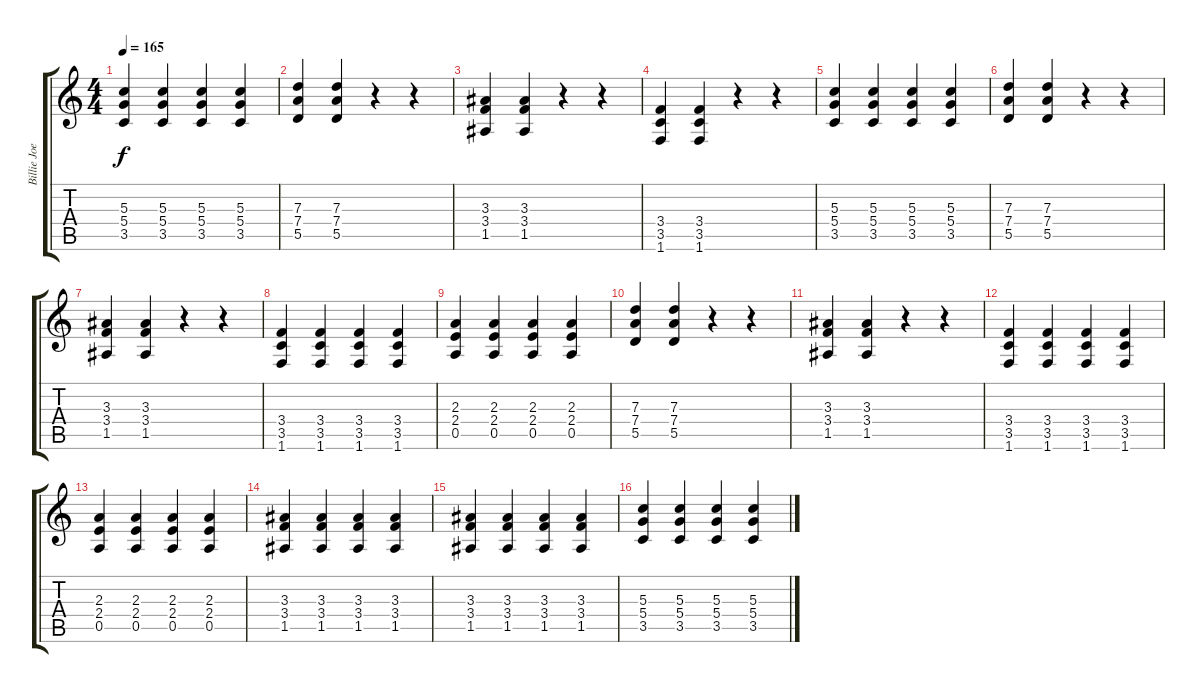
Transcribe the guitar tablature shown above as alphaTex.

\track ("Billie Joe Armstrong - Guitar" "Billie Joe") {instrument distortionguitar}
\staff {score tabs}
\tuning (E4 B3 G3 D3 A2 E2) {hide}
\ts (4 4)
\tempo 165
\clef g2
\ks c
(5.3 5.4 3.5).4{dy f} (5.3 5.4 3.5).4 (5.3 5.4 3.5).4 (5.3 5.4 3.5).4 |
(7.3 7.4 5.5).4 (7.3 7.4 5.5).4 r.4 r.4 |
(3.3 3.4 1.5).4 (3.3 3.4 1.5).4 r.4 r.4 |
(3.4 3.5 1.6).4 (3.4 3.5 1.6).4 r.4 r.4 |
(5.3 5.4 3.5).4 (5.3 5.4 3.5).4 (5.3 5.4 3.5).4 (5.3 5.4 3.5).4 |
(7.3 7.4 5.5).4 (7.3 7.4 5.5).4 r.4 r.4 |
(3.3 3.4 1.5).4 (3.3 3.4 1.5).4 r.4 r.4 |
(3.4 3.5 1.6).4 (3.4 3.5 1.6).4 (3.4 3.5 1.6).4 (3.4 3.5 1.6).4 |
(2.3 2.4 0.5).4 (2.3 2.4 0.5).4 (2.3 2.4 0.5).4 (2.3 2.4 0.5).4 |
(7.3 7.4 5.5).4 (7.3 7.4 5.5).4 r.4 r.4 |
(3.3 3.4 1.5).4 (3.3 3.4 1.5).4 r.4 r.4 |
(3.4 3.5 1.6).4 (3.4 3.5 1.6).4 (3.4 3.5 1.6).4 (3.4 3.5 1.6).4 |
(2.3 2.4 0.5).4 (2.3 2.4 0.5).4 (2.3 2.4 0.5).4 (2.3 2.4 0.5).4 |
(3.3 3.4 1.5).4 (3.3 3.4 1.5).4 (3.3 3.4 1.5).4 (3.3 3.4 1.5).4 |
(3.3 3.4 1.5).4 (3.3 3.4 1.5).4 (3.3 3.4 1.5).4 (3.3 3.4 1.5).4 |
(5.3 5.4 3.5).4 (5.3 5.4 3.5).4 (5.3 5.4 3.5).4 (5.3 5.4 3.5).4
